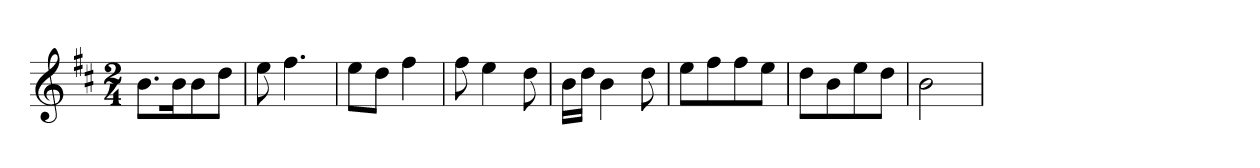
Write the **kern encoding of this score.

**kern
*part1
*staff1
*clefG2
*k[f#c#]
*D:
*M2/4
=1
8.b\L
16b\K
8b\
8dd\J
=2
8ee\
4.ff#\
=3
8ee\L
8dd\J
4ff#\
=4
8ff#\
4ee\
8dd\
=5
16b\LL
16dd\JJ
4b\
8dd\
=6
8ee\L
8ff#\
8ff#\
8ee\J
=7
8dd\L
8b\
8ee\
8dd\J
=8
2b\
=
*-
